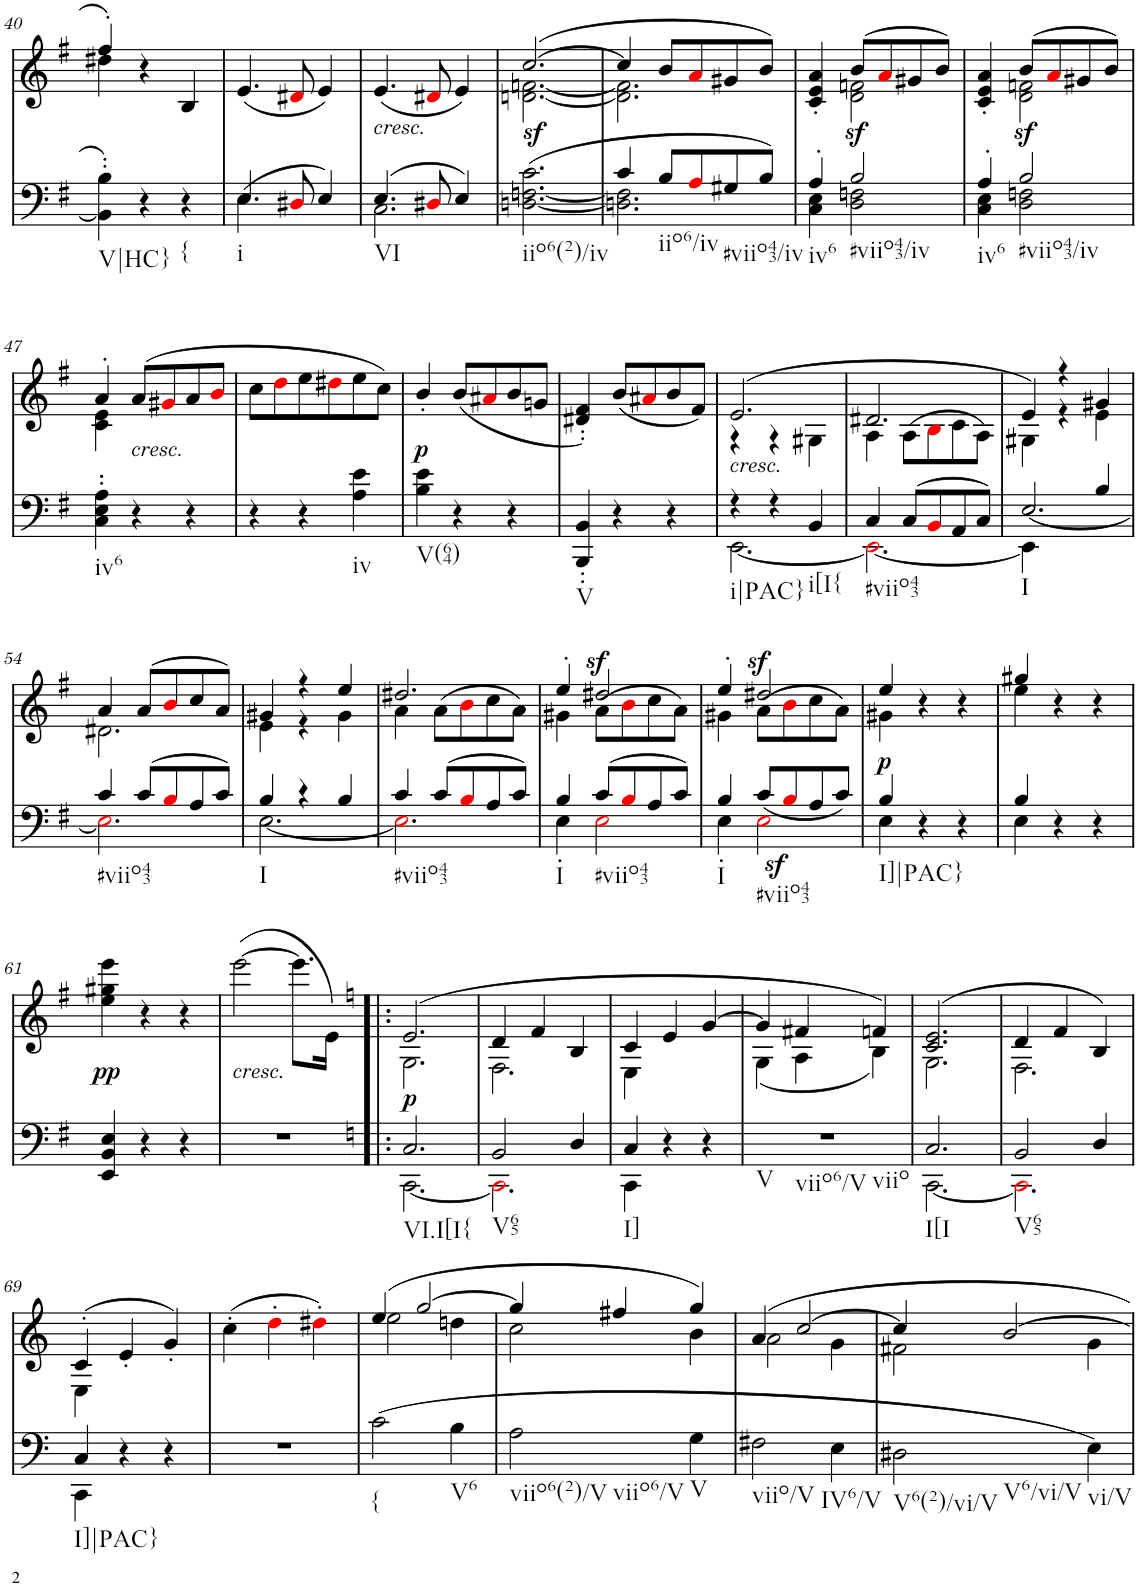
**kern	**dynam	**kern	**text	**dynam
*part2	*part2	*part1	*part1	*part1
*staff2	*staff2	*staff1	*staff1	*staff1
*I"piano	*	*I"piano	*	*
*I'Pno	*	*I'Pno	*	*
!!LO:PB:g=z
*clefF4	*	*clefG2	*	*
*k[f#]	*	*k[f#]	*	*
*e:	*	*e:	*	*
*M3/4	*	*M3/4	*	*
=40	=40	=40	=40	=40
*	*	*^	*	*
!LO:TX:b:t=V|HC}	!	!	!	!	!
4BB\]' 4B\'	.	4ff#'/	4dd#X\	.	.
4r	.	4r	2ryy	.	.
!LO:TX:b:t={	!	!	!	!	!
4r	.	4B/	.	.	.
*	*	*v	*v	*	*
=41	=41	=41	=41	=41
*^	*	*	*	*
!LO:TX:b:t=i	!	!	!	!	!
(>4.E\	4.E/	.	(4.e/	.	.
8ryy	8D#Xi/	.	8d#Xi/	.	.
4ryy	4E/)	.	4e/)	.	.
=42	=42	=42	=42	=42	=42
!	!	!	!LO:TX:b:i:t=cresc.	!	!
!LO:TX:b:t=VI	!	!	!	!	!
!	!	!	!	!LO:LY:b	!
(4.E/	2.C\	.	(4.e/	<	.
8D#Xi/	.	.	8d#Xi/	.	.
4E/)	.	.	4e/)	.	.
*v	*v	*	*	*	*
=43	=43	=43	=43	=43
*	*	*^	*	*
!LO:TX:b:t=iio6(2)/iv	!	!	!	!	!
!	!	!	!	!	!LO:DY:b
([2.Dn\ [2.Fn\ 2.c\	.	([2.cc/	[2.dn\ [2.fn\	.	sf
=44	=44	=44	=44	=44	=44
*^	*	*	*	*	*
4c/	2.Dn\] 2.F\]	.	4cc/]	2.d\] 2.f\]	.	.
!LO:TX:b:t=iio6/iv	!	!	!	!	!	!
8B/L	.	.	8b/L	.	.	.
8Ai/	.	.	8ai/	.	.	.
!LO:TX:b:t=#viio43/iv	!	!	!	!	!	!
8G#X/	.	.	8g#X/	.	.	.
8B/J)	.	.	8b/J)	.	.	.
=45	=45	=45	=45	=45	=45	=45
!LO:TX:b:t=iv6	!	!	!	!	!	!
4A'/	4C\ 4E\	.	4c/' 4e/' 4a/'	4ryy	.	.
!LO:TX:b:t=#viio43/iv	!	!	!	!	!	!
2B/	2D\ 2Fn\	.	(8b/L	2d\ 2fn\	.	.
!	!	!	!	!	!	!LO:DY:b
.	.	.	8ai/	.	.	sf
.	.	.	8g#X/	.	.	.
.	.	.	8b/J)	.	.	.
=46	=46	=46	=46	=46	=46	=46
!LO:TX:b:t=iv6	!	!	!	!	!	!
4A'/	4C\ 4E\	.	4c/' 4e/' 4a/'	4ryy	.	.
!LO:TX:b:t=#viio43/iv	!	!	!	!	!	!
2B/	2D\ 2Fn\	.	(8b/L	2d\ 2fn\	.	.
!	!	!	!	!	!	!LO:DY:b
.	.	.	8ai/	.	.	sf
.	.	.	8g#X/	.	.	.
.	.	.	8b/J)	.	.	.
*v	*v	*	*	*	*	*
!!LO:LB:g=z	!!
=47	=47	=47	=47	=47	=47
!LO:TX:b:t=iv6	!	!	!	!	!
4C\' 4E\' 4A\'	.	4a'/	4c\ 4e\	.	.
!	!	!LO:TX:b:i:t=cresc.	!	!	!
!	!	!	!	!LO:LY:b	!
4r	.	(8a/L	2ryy	<	.
.	.	8g#Xi/	.	.	.
4r	.	8a/	.	.	.
.	.	8bi/J	.	.	.
*	*	*v	*v	*	*
=48	=48	=48	=48	=48
4r	.	8cc\L	.	.
.	.	8ddi\	.	.
4r	.	8ee\	.	.
.	.	8dd#Xi\	.	.
!LO:TX:b:t=iv	!	!	!	!
4A\ 4e\	.	8ee\	.	.
.	.	8cc\J)	.	.
=49	=49	=49	=49	=49
!LO:TX:b:t=V(64)	!	!	!	!
!	!	!	!LO:LY:b	!LO:DY:b
4B\ 4e\	.	4b'/	p	p
4r	.	(8b/L	.	.
.	.	8a#Xi/	.	.
4r	.	8b/	.	.
.	.	8gn/J	.	.
=50	=50	=50	=50	=50
!LO:TX:b:t=V	!	!	!	!
4BBB/' 4BB/'	.	4d#X/' 4f#/')	.	.
4r	.	(8b/L	.	.
.	.	8a#Xi/	.	.
4r	.	8b/	.	.
.	.	8f#/J)	.	.
=51	=51	=51	=51	=51
*^	*	*^	*	*
!	!	!	!LO:TX:b:i:t=cresc.	!	!	!
!LO:TX:b:t=i|PAC}	!	!	!	!	!	!
!	!	!	!	!	!LO:LY:a	!
4r	[2.EE\	.	(2.e/	4r	<	.
4r	.	.	.	4r	.	.
!LO:TX:b:t=i[I{	!	!	!	!	!	!
4BB/	.	.	.	4G#X\	.	.
=52	=52	=52	=52	=52	=52	=52
!LO:TX:b:t=#viio43	!	!	!	!	!	!
4C/	2.EEi\_	.	2.d#X/	4A\	.	.
(8C/L	.	.	.	(>8A\L	.	.
8BBi/	.	.	.	8Bi\	.	.
8AA/	.	.	.	8c\	.	.
8C/J)	.	.	.	8A\J)	.	.
=53	=53	=53	=53	=53	=53	=53
!LO:TX:b:t=I	!	!	!	!	!	!
[<2.E/	4EE\]	.	4e/)	4G#X\	.	.
.	4ryy	.	4r	4r	.	.
.	4B/	.	4g#X/	4e\	.	.
!!LO:LB:g=z	!!
=54	=54	=54	=54	=54	=54	=54
!LO:TX:b:t=#viio43	!	!	!	!	!	!
4c/	2.Ei\]	.	4a/	2.d#X\	.	.
(8c/L	.	.	(8a/L	.	.	.
8Bi/	.	.	8bi/	.	.	.
8A/	.	.	8cc/	.	.	.
8c/J)	.	.	8a/J)	.	.	.
=55	=55	=55	=55	=55	=55	=55
!LO:TX:b:t=I	!	!	!	!	!	!
4B/	[2.E\	.	4g#X/	4e\	.	.
4r	.	.	4r	4r	.	.
4B/	.	.	4ee/	4g#\	.	.
=56	=56	=56	=56	=56	=56	=56
!LO:TX:b:t=#viio43	!	!	!	!	!	!
4c/	2.Ei\]	.	2.dd#X/	4a\	.	.
(8c/L	.	.	.	(>8a\L	.	.
8Bi/	.	.	.	8bi\	.	.
8A/	.	.	.	8cc\	.	.
8c/J)	.	.	.	8a\J)	.	.
=57	=57	=57	=57	=57	=57	=57
!LO:TX:b:t=I	!	!	!	!	!	!
4B/	4E'\	.	4ee'/	4g#X\	.	.
!LO:TX:b:t=#viio43	!	!	!	!	!	!
!	!	!	!	!	!	!LO:DY:a
(8c/L	2Ei\	.	2dd#X/	(>8a\L	.	sf
8Bi/	.	.	.	8bi\	.	.
8A/	.	.	.	8cc\	.	.
8c/J)	.	.	.	8a\J)	.	.
=58	=58	=58	=58	=58	=58	=58
!LO:TX:b:t=I	!	!	!	!	!	!
4B/	4E'\	.	4ee'/	4g#X\	.	.
!LO:TX:b:t=#viio43	!	!	!	!	!	!
!	!	!LO:DY:b	!	!	!	!LO:DY:a
(<8c/L	2Ei\	sf	2dd#X/	(>8a\L	.	sf
8Bi/	.	.	.	8bi\	.	.
8A/	.	.	.	8cc\	.	.
8c/J)	.	.	.	8a\J)	.	.
=59	=59	=59	=59	=59	=59	=59
!LO:TX:b:t=I]|PAC}	!	!	!	!	!	!
!	!	!	!	!	!LO:LY:b	!LO:DY:b
4B/	4E\	.	4ee/	4g#X\	p	p
4r	2ryy	.	4r	2ryy	.	.
4r	.	.	4r	.	.	.
=60	=60	=60	=60	=60	=60	=60
4B/	4E\	.	4gg#X/	4ee\	.	.
4r	2ryy	.	4r	2ryy	.	.
4r	.	.	4r	.	.	.
*v	*v	*	*	*	*	*
*	*	*v	*v	*	*
!!LO:LB:g=z
=61	=61	=61	=61	=61
!	!	!	!LO:LY:b	!LO:DY:b
4EE/ 4BB/ 4E/	.	4ee\ 4gg#X\ 4eee\	pp	pp
4r	.	4r	.	.
4r	.	4r	.	.
=62	=62	=62	=62	=62
!	!	!LO:TX:b:i:t=cresc.	!	!
!	!	!	!LO:LY:b	!
2.r	.	([2eee\	<	.
.	.	8.eee\L]	.	.
.	.	16e\Jk)	.	.
=63!|:	=63!|:	=63!|:	=63!|:	=63!|:
*k[]	*	*k[]	*	*
*^	*	*^	*	*
!LO:TX:b:t=VI.I[I{	!	!	!	!	!	!
!	!	!LO:DY:a	!	!	!LO:LY:b	!
2.C/	[2.CC\	p	(2.e/	2.G\	p	.
=64	=64	=64	=64	=64	=64	=64
!LO:TX:b:t=V65	!	!	!	!	!	!
2BB/	2.CCi\]	.	4d/	2.F\	.	.
.	.	.	4f/	.	.	.
4D/	.	.	4B/	.	.	.
=65	=65	=65	=65	=65	=65	=65
!LO:TX:b:t=I]	!	!	!	!	!	!
4C/	4CC\	.	4c/	4E\	.	.
4r	2ryy	.	4e/	2ryy	.	.
4r	.	.	[4g/	.	.	.
*v	*v	*	*	*	*	*
=66	=66	=66	=66	=66	=66
!LO:TX:b:t=V	!	!	!	!	!
!LO:TX:b:t=viio6/V	!	!	!	!	!
!LO:TX:b:t=viio	!	!	!	!	!
2.r	.	4g/]	(4G\	.	.
.	.	4f#X/	4A\	.	.
.	.	4fn/)	4B\)	.	.
=67	=67	=67	=67	=67	=67
*^	*	*	*	*	*
!LO:TX:b:t=I[I	!	!	!	!	!	!
2.C/	[2.CC\	.	(2.c/ 2.e/	2.G\	.	.
=68	=68	=68	=68	=68	=68	=68
!LO:TX:b:t=V65	!	!	!	!	!	!
2BB/	2.CCi\]	.	4d/	2.F\	.	.
.	.	.	4f/	.	.	.
4D/	.	.	4B/)	.	.	.
!!LO:LB:g=z	!!
=69	=69	=69	=69	=69	=69	=69
!LO:TX:b:t=I]|PAC}	!	!	!	!	!	!
4C/	4CC\	.	(4c'/	4E\	.	.
4r	2ryy	.	4e'/	2ryy	.	.
4r	.	.	4g'/)	.	.	.
*v	*v	*	*	*	*	*
*	*	*v	*v	*	*
=70	=70	=70	=70	=70
2.r	.	(4cc'\	.	.
.	.	4dd'i\	.	.
.	.	4dd#X'i\)	.	.
=71	=71	=71	=71	=71
*	*	*^	*	*
!LO:TX:b:t={	!	!	!	!	!
(2c\	.	(4ee/	2ee\	.	.
.	.	[2gg/	.	.	.
!LO:TX:b:t=V6	!	!	!	!	!
4B\	.	.	4ddn\	.	.
=72	=72	=72	=72	=72	=72
!LO:TX:b:t=viio6(2)/V	!	!	!	!	!
!LO:TX:b:t=viio6/V	!	!	!	!	!
2A\	.	4gg/]	2cc\	.	.
.	.	4ff#X/	.	.	.
!LO:TX:b:t=V	!	!	!	!	!
4G\	.	4gg/)	4b\	.	.
=73	=73	=73	=73	=73	=73
!LO:TX:b:t=viio/V	!	!	!	!	!
2F#X\	.	4a/	2a\	.	.
.	.	[2cc/	.	.	.
!LO:TX:b:t=IV6/V	!	!	!	!	!
4E\	.	.	4g\	.	.
=74	=74	=74	=74	=74	=74
!LO:TX:b:t=V6(2)/vi/V	!	!	!	!	!
!LO:TX:b:t=V6/vi/V	!	!	!	!	!
2D#X\	.	4cc/]	2f#X\	.	.
.	.	[2b/	.	.	.
!LO:TX:b:t=vi/V	!	!	!	!	!
4E\)	.	.	4g\	.	.
*	*	*v	*v	*	*
=	=	=	=	=
*-	*-	*-	*-	*-
